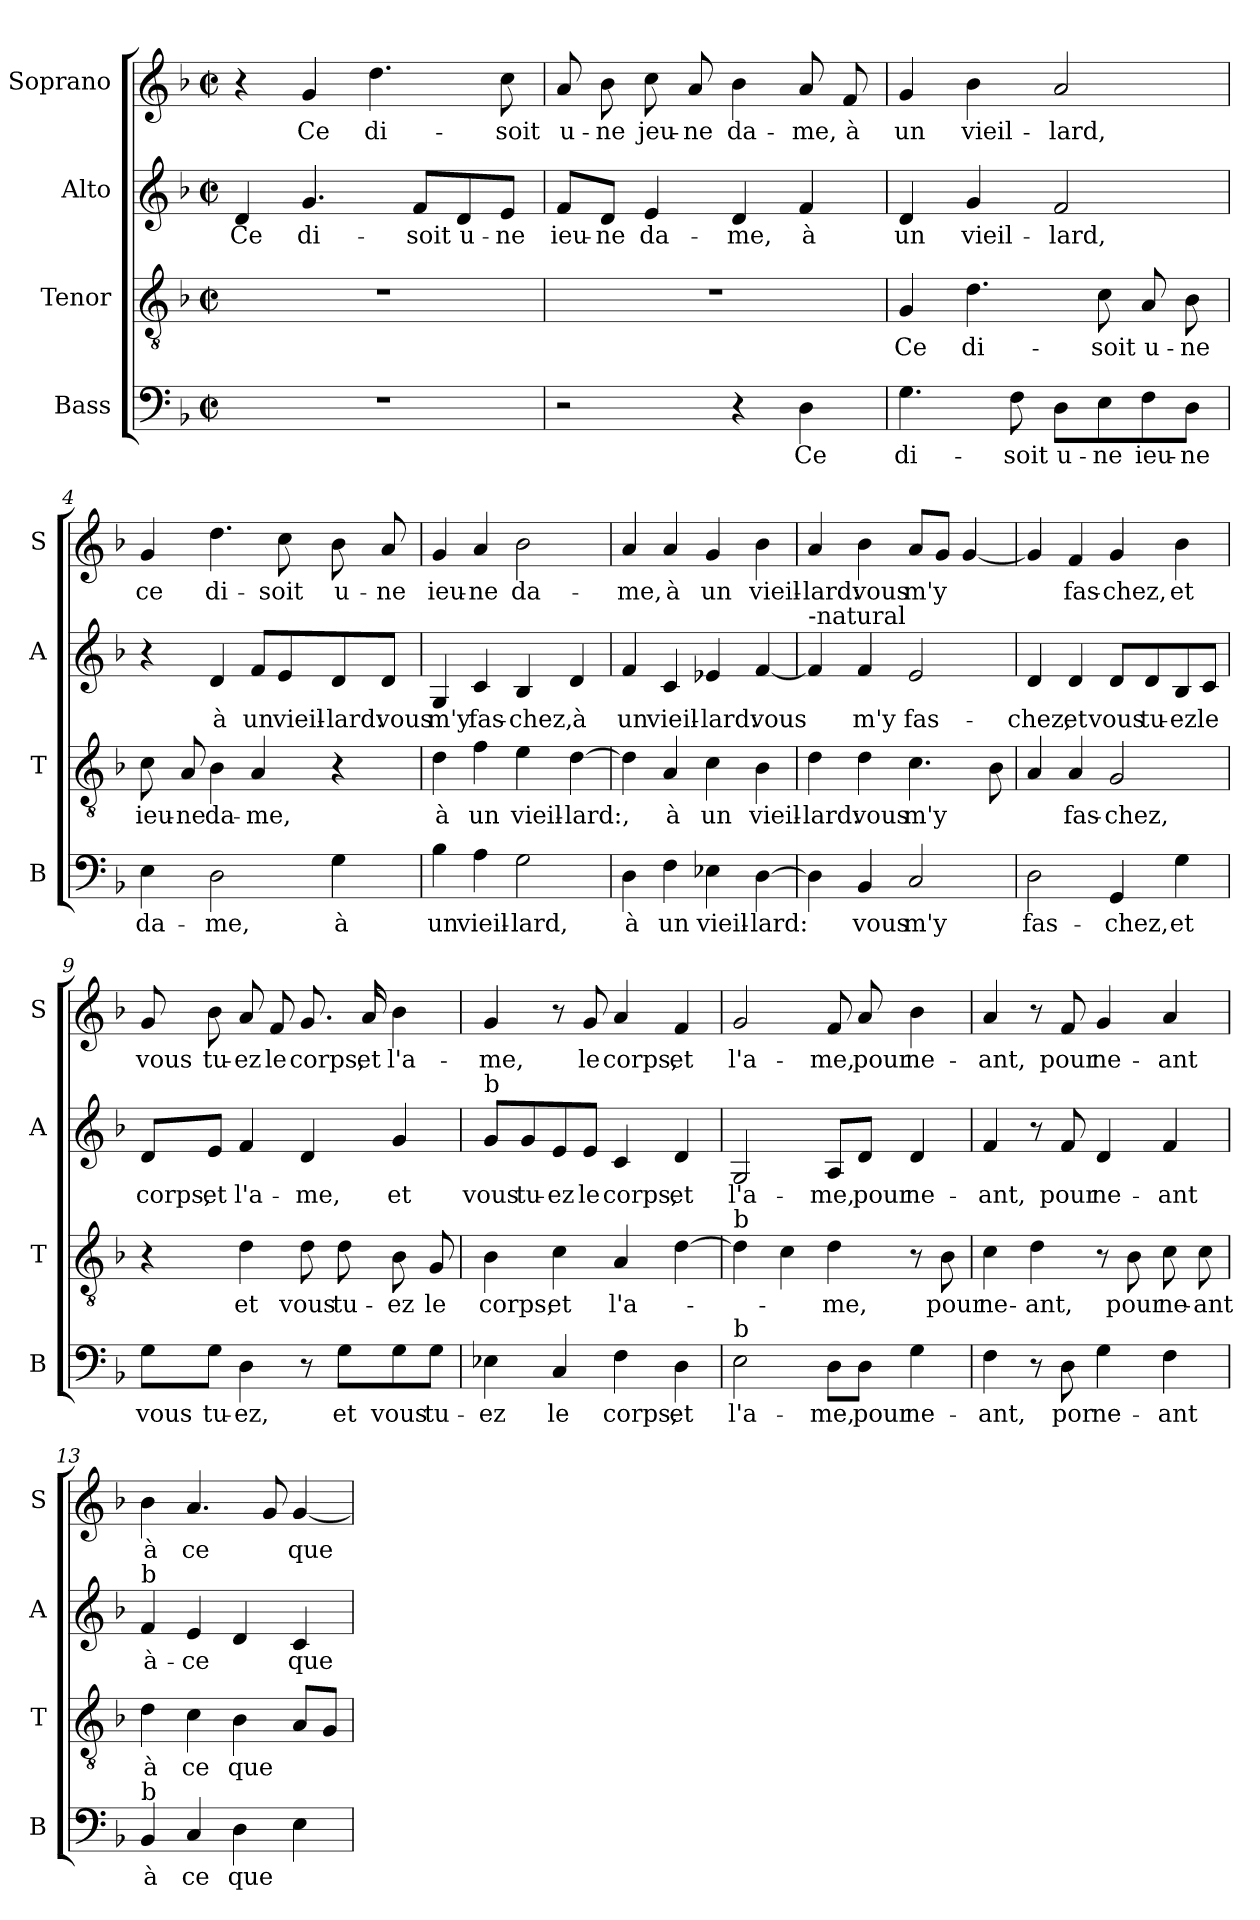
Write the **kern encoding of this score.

**kern	**text	**kern	**text	**kern	**text	**kern	**text
*part4	*part4	*part3	*part3	*part2	*part2	*part1	*part1
*staff4	*staff4	*staff3	*staff3	*staff2	*staff2	*staff1	*staff1
*I"Bass	*	*I"Tenor	*	*I"Alto	*	*I"Soprano	*
*I'B	*	*I'T	*	*I'A	*	*I'S	*
*clefF4	*	*clefGv2	*	*clefG2	*	*clefG2	*
*k[b-]	*	*k[b-]	*	*k[b-]	*	*k[b-]	*
*F:	*	*F:	*	*F:	*	*F:	*
*M2/2	*	*M2/2	*	*M2/2	*	*M2/2	*
*met(c|)	*	*met(c|)	*	*met(c|)	*	*met(c|)	*
=1	=1	=1	=1	=1	=1	=1	=1
!	!	!	!	!	!LO:LY:b	!	!
1r	.	1r	.	4d/	Ce	4r	.
!	!	!	!	!	!LO:LY:b	!	!LO:LY:b
.	.	.	.	4.g/	di-	4g/	Ce
!	!	!	!	!	!	!	!LO:LY:b
.	.	.	.	.	.	4.dd\	di-
!	!	!	!	!	!LO:LY:b	!	!
.	.	.	.	8f/L	-soit	.	.
!	!	!	!	!	!LO:LY:b	!	!
.	.	.	.	8d/	u-	.	.
!	!	!	!	!	!LO:LY:b	!	!LO:LY:b
.	.	.	.	8e/J	-ne	8cc\	-soit
=2	=2	=2	=2	=2	=2	=2	=2
!	!	!	!	!	!LO:LY:b	!	!LO:LY:b
2r	.	1r	.	8f/L	ieu-	8a/	u-
!	!	!	!	!	!LO:LY:b	!	!LO:LY:b
.	.	.	.	8d/J	-ne	8b-\	-ne
!	!	!	!	!	!LO:LY:b	!	!LO:LY:b
.	.	.	.	4e/	da-	8cc\	jeu-
!	!	!	!	!	!	!	!LO:LY:b
.	.	.	.	.	.	8a/	-ne
!	!	!	!	!	!LO:LY:b	!	!LO:LY:b
4r	.	.	.	4d/	-me,	4b-\	da-
!	!LO:LY:b	!	!	!	!LO:LY:b	!	!LO:LY:b
4D\	Ce	.	.	4f/	à	8a/	-me,
!	!	!	!	!	!	!	!LO:LY:b
.	.	.	.	.	.	8f/	à
=3	=3	=3	=3	=3	=3	=3	=3
!	!LO:LY:b	!	!LO:LY:b	!	!LO:LY:b	!	!LO:LY:b
4.G\	di-	4G/	Ce	4d/	un	4g/	un
!	!	!	!LO:LY:b	!	!LO:LY:b	!	!LO:LY:b
.	.	4.d\	di-	4g/	vieil-	4b-\	vieil-
!	!LO:LY:b	!	!	!	!	!	!
8F\	-soit	.	.	.	.	.	.
!	!LO:LY:b	!	!	!	!LO:LY:b	!	!LO:LY:b
8D\L	u-	.	.	2f/	-lard,	2a/	-lard,
!	!LO:LY:b	!	!LO:LY:b	!	!	!	!
8E\	-ne	8c\	-soit	.	.	.	.
!	!LO:LY:b	!	!LO:LY:b	!	!	!	!
8F\	ieu-	8A/	u-	.	.	.	.
!	!LO:LY:b	!	!LO:LY:b	!	!	!	!
8D\J	-ne	8B-\	-ne	.	.	.	.
=4	=4	=4	=4	=4	=4	=4	=4
!	!LO:LY:b	!	!LO:LY:b	!	!	!	!LO:LY:b
4E\	da-	8c\	ieu-	4r	.	4g/	ce
!	!	!	!LO:LY:b	!	!	!	!
.	.	8A/	-ne	.	.	.	.
!	!LO:LY:b	!	!LO:LY:b	!	!LO:LY:b	!	!LO:LY:b
2D\	-me,	4B-\	da-	4d/	à	4.dd\	di-
!	!	!	!LO:LY:b	!	!LO:LY:b	!	!
.	.	4A/	-me,	8f/L	un	.	.
!	!	!	!	!	!LO:LY:b	!	!LO:LY:b
.	.	.	.	8e/	vieil-	8cc\	-soit
!	!LO:LY:b	!	!	!	!LO:LY:b	!	!LO:LY:b
4G\	à	4r	.	8d/	-lard:	8b-\	u-
!	!	!	!	!	!LO:LY:b	!	!LO:LY:b
.	.	.	.	8d/J	vous	8a/	-ne
!!LO:LB:g=z
=5	=5	=5	=5	=5	=5	=5	=5
!	!LO:LY:b	!	!LO:LY:b	!	!LO:LY:b	!	!LO:LY:b
4B-\	un	4d\	à	4G/	m'y	4g/	ieu-
!	!LO:LY:b	!	!LO:LY:b	!	!LO:LY:b	!	!LO:LY:b
4A\	vieil-	4f\	un	4c/	fas-	4a/	-ne
!	!LO:LY:b	!	!LO:LY:b	!	!LO:LY:b	!	!LO:LY:b
2G\	-lard,	4e\	vieil-	4B-/	-chez,	2b-\	da-
!	!	!	!LO:LY:b	!	!LO:LY:b	!	!
.	.	[4d\	-lard:,	4d/	à	.	.
=6	=6	=6	=6	=6	=6	=6	=6
!	!LO:LY:b	!	!	!	!LO:LY:b	!	!LO:LY:b
4D\	à	4d\]	.	4f/	un	4a/	-me,
!	!LO:LY:b	!	!LO:LY:b	!	!LO:LY:b	!	!LO:LY:b
4F\	un	4A/	à	4c/	vieil-	4a/	à
!	!LO:LY:b	!	!LO:LY:b	!	!LO:LY:b	!	!LO:LY:b
4E-X\	vieil-	4c\	un	4e-X/	-lard:	4g/	un
!	!LO:LY:b	!	!LO:LY:b	!	!LO:LY:b	!	!LO:LY:b
[4D\	-lard:	4B-\	vieil-	[4f/	vous	4b-\	vieil-
=7	=7	=7	=7	=7	=7	=7	=7
!	!	!	!	!LO:TX:a:t=-natural	!	!	!
!	!	!	!LO:LY:b	!	!	!	!LO:LY:b
4D\]	.	4d\	-lard:	4f/]	.	4a/	-lard:
!	!LO:LY:b	!	!LO:LY:b	!	!LO:LY:b	!	!LO:LY:b
4BB-/	vous	4d\	vous	4f/	m'y	4b-\	vous
!	!LO:LY:b	!	!LO:LY:b	!	!LO:LY:b	!	!LO:LY:b
2C/	m'y	4.c\	m'y	2e/	fas-	8a/L	m'y
.	.	.	.	.	.	8g/J	.
.	.	.	.	.	.	[4g/	.
.	.	8B-\	.	.	.	.	.
=8	=8	=8	=8	=8	=8	=8	=8
!	!LO:LY:b	!	!	!	!LO:LY:b	!	!
2D\	fas-	4A/	.	4d/	-chez,	4g/]	.
!	!	!	!LO:LY:b	!	!LO:LY:b	!	!LO:LY:b
.	.	4A/	fas-	4d/	et	4f/	fas-
!	!LO:LY:b	!	!LO:LY:b	!	!LO:LY:b	!	!LO:LY:b
4GG/	-chez,	2G/	-chez,	8d/L	vous	4g/	-chez,
!	!	!	!	!	!LO:LY:b	!	!
.	.	.	.	8d/	tu-	.	.
!	!LO:LY:b	!	!	!	!LO:LY:b	!	!LO:LY:b
4G\	et	.	.	8B-/	-ez	4b-\	et
!	!	!	!	!	!LO:LY:b	!	!
.	.	.	.	8c/J	le	.	.
=9	=9	=9	=9	=9	=9	=9	=9
!	!LO:LY:b	!	!	!	!LO:LY:b	!	!LO:LY:b
8G\L	vous	4r	.	8d/L	corps,	8g/	vous
!	!LO:LY:b	!	!	!	!LO:LY:b	!	!LO:LY:b
8G\J	tu-	.	.	8e/J	et	8b-\	tu-
!	!LO:LY:b	!	!LO:LY:b	!	!LO:LY:b	!	!LO:LY:b
4D\	-ez,	4d\	et	4f/	l'a-	8a/	-ez
!	!	!	!	!	!	!	!LO:LY:b
.	.	.	.	.	.	8f/	le
!	!	!	!LO:LY:b	!	!LO:LY:b	!	!LO:LY:b
8r	.	8d\	vous	4d/	-me,	8.g/	corps,
!	!LO:LY:b	!	!LO:LY:b	!	!	!	!
8G\L	et	8d\	tu-	.	.	.	.
!	!	!	!	!	!	!	!LO:LY:b
.	.	.	.	.	.	16a/	et
!	!LO:LY:b	!	!LO:LY:b	!	!LO:LY:b	!	!LO:LY:b
8G\	vous	8B-\	-ez	4g/	et	4b-\	l'a-
!	!LO:LY:b	!	!LO:LY:b	!	!	!	!
8G\J	tu-	8G/	le	.	.	.	.
!!LO:PB:g=z
=10	=10	=10	=10	=10	=10	=10	=10
!	!	!	!	!LO:TX:a:t=b	!	!	!
!	!LO:LY:b	!	!LO:LY:b	!	!LO:LY:b	!	!LO:LY:b
4E-X\	-ez	4B-\	corps,	8g/L	vous	4g/	-me,
!	!	!	!	!	!LO:LY:b	!	!
.	.	.	.	8g/	tu-	.	.
!	!LO:LY:b	!	!LO:LY:b	!	!LO:LY:b	!	!
4C/	le	4c\	et	8e/	-ez	8r	.
!	!	!	!	!	!LO:LY:b	!	!LO:LY:b
.	.	.	.	8e/J	le	8g/	le
!	!LO:LY:b	!	!LO:LY:b	!	!LO:LY:b	!	!LO:LY:b
4F\	corps,	4A/	l'a-	4c/	corps,	4a/	corps,
!	!LO:LY:b	!	!	!	!LO:LY:b	!	!LO:LY:b
4D\	et	[4d\	.	4d/	et	4f/	et
=11	=11	=11	=11	=11	=11	=11	=11
!	!	!LO:TX:a:t=b	!	!	!	!	!
!LO:TX:a:t=b	!	!	!	!	!	!	!
!	!LO:LY:b	!	!	!	!LO:LY:b	!	!LO:LY:b
2E\	l'a-	4d\]	.	2G/	l'a-	2g/	l'a-
.	.	4c\	.	.	.	.	.
!	!LO:LY:b	!	!LO:LY:b	!	!LO:LY:b	!	!LO:LY:b
8D\L	-me,	4d\	-me,	8A/L	-me,	8f/	-me,
!	!LO:LY:b	!	!	!	!LO:LY:b	!	!LO:LY:b
8D\J	pour	.	.	8d/J	pour	8a/	pour
!	!LO:LY:b	!	!	!	!LO:LY:b	!	!LO:LY:b
4G\	ne-	8r	.	4d/	ne-	4b-\	ne-
!	!	!	!LO:LY:b	!	!	!	!
.	.	8B-\	pour	.	.	.	.
=12	=12	=12	=12	=12	=12	=12	=12
!	!LO:LY:b	!	!LO:LY:b	!	!LO:LY:b	!	!LO:LY:b
4F\	-ant,	4c\	ne-	4f/	-ant,	4a/	-ant,
!	!	!	!LO:LY:b	!	!	!	!
8r	.	4d\	-ant,	8r	.	8r	.
!	!LO:LY:b	!	!	!	!LO:LY:b	!	!LO:LY:b
8D\	por	.	.	8f/	pour	8f/	pour
!	!LO:LY:b	!	!	!	!LO:LY:b	!	!LO:LY:b
4G\	ne-	8r	.	4d/	ne-	4g/	ne-
!	!	!	!LO:LY:b	!	!	!	!
.	.	8B-\	pour	.	.	.	.
!	!LO:LY:b	!	!LO:LY:b	!	!LO:LY:b	!	!LO:LY:b
4F\	-ant	8c\	ne-	4f/	-ant	4a/	-ant
!	!	!	!LO:LY:b	!	!	!	!
.	.	8c\	-ant	.	.	.	.
=13	=13	=13	=13	=13	=13	=13	=13
!	!	!	!	!LO:TX:a:t=b	!	!	!
!LO:TX:a:t=b	!	!	!	!	!	!	!
!	!LO:LY:b	!	!LO:LY:b	!	!LO:LY:b	!	!LO:LY:b
4BB-/	à	4d\	à	4f/	à-	4b-\	à
!	!LO:LY:b	!	!LO:LY:b	!	!LO:LY:b	!	!LO:LY:b
4C/	ce	4c\	ce	4e/	-ce	4.a/	ce
!	!LO:LY:b	!	!LO:LY:b	!	!	!	!
4D\	que	4B-\	que	4d/	.	.	.
.	.	.	.	.	.	8g/	.
!	!	!	!	!	!LO:LY:b	!	!LO:LY:b
4E\	.	8A/L	.	4c/	que	[4g/	que
.	.	8G/J	.	.	.	.	.
=	=	=	=	=	=	=	=
*-	*-	*-	*-	*-	*-	*-	*-
